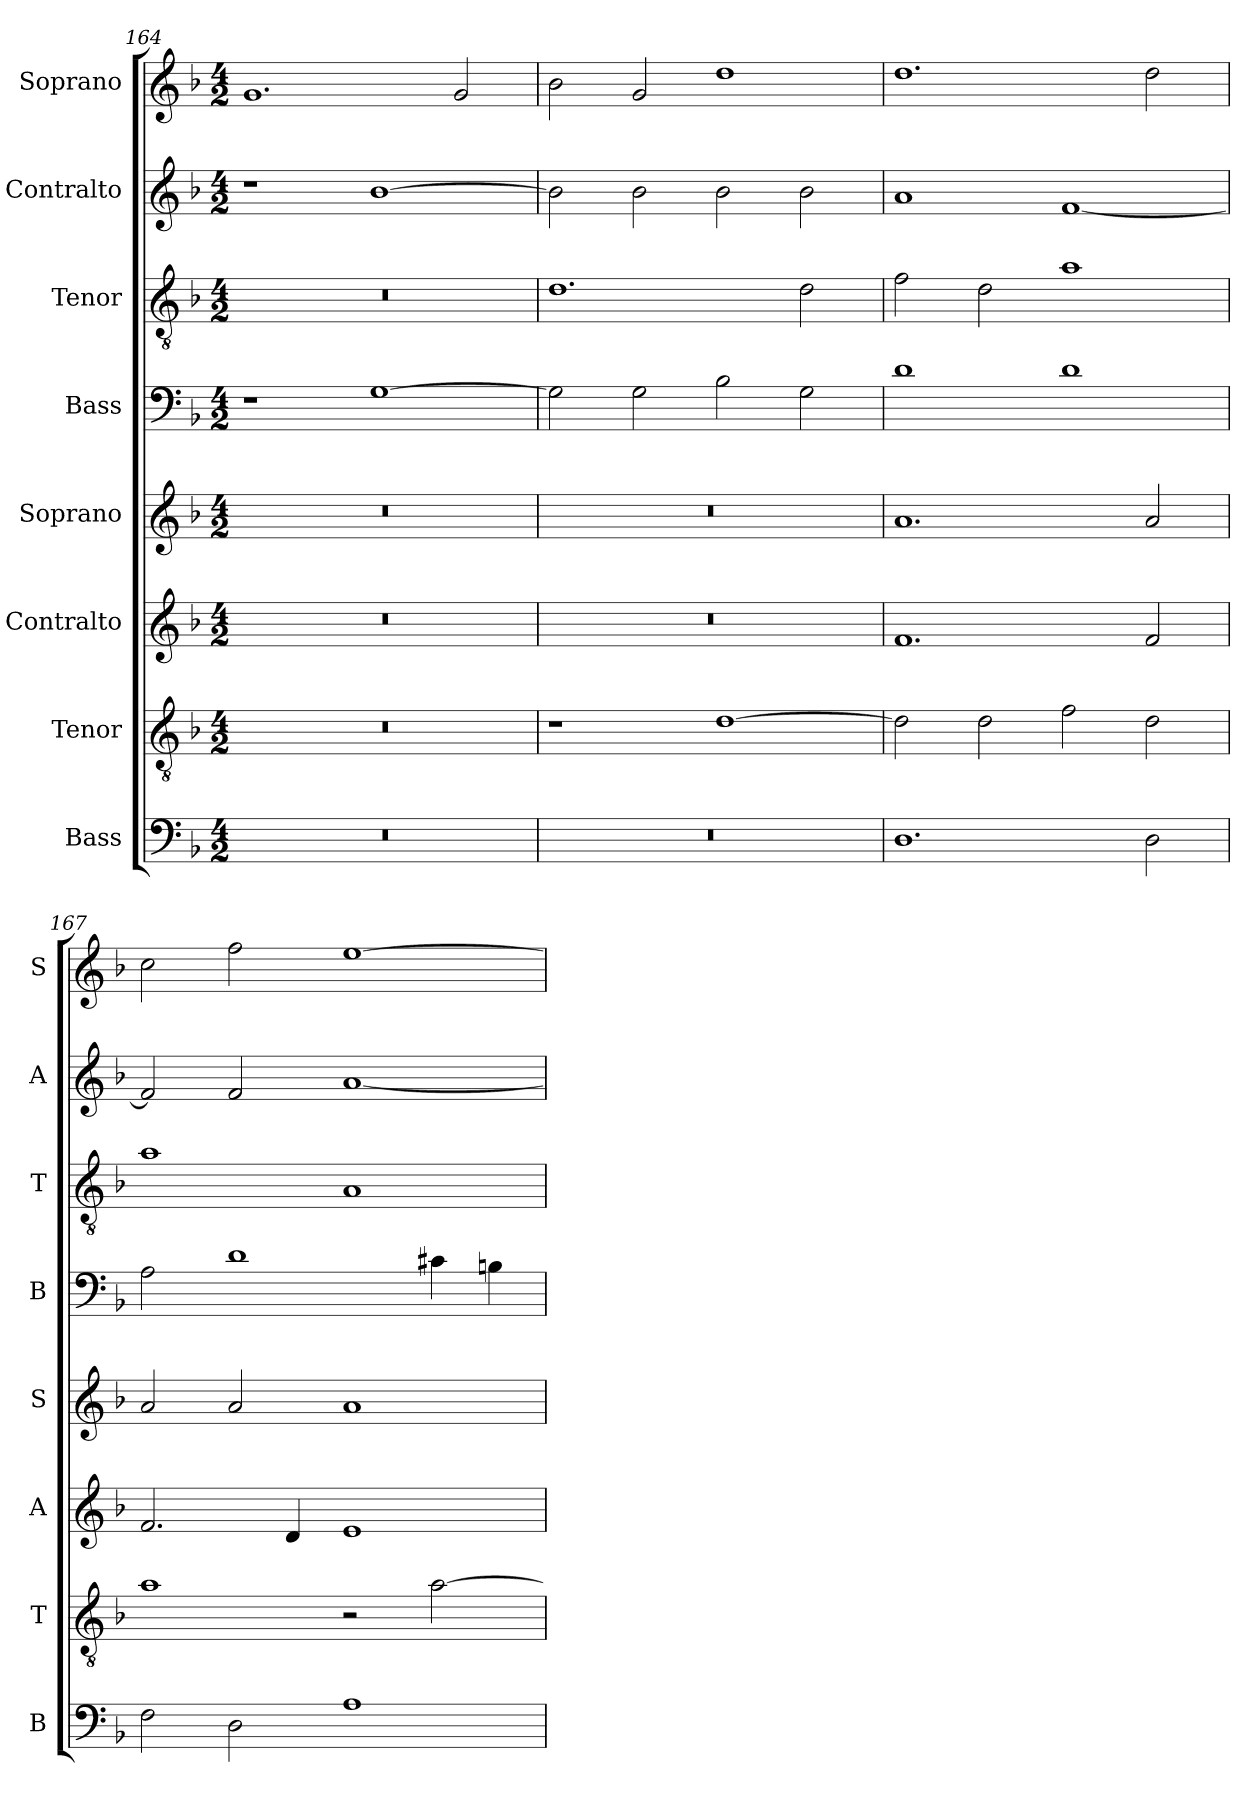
**kern	**kern	**kern	**kern	**kern	**kern	**kern	**kern
*part8	*part7	*part6	*part5	*part4	*part3	*part2	*part1
*staff8	*staff7	*staff6	*staff5	*staff4	*staff3	*staff2	*staff1
*I"Bass	*I"Tenor	*I"Contralto	*I"Soprano	*I"Bass	*I"Tenor	*I"Contralto	*I"Soprano
*I'B	*I'T	*I'A	*I'S	*I'B	*I'T	*I'A	*I'S
*clefF4	*clefGv2	*clefG2	*clefG2	*clefF4	*clefGv2	*clefG2	*clefG2
*k[b-]	*k[b-]	*k[b-]	*k[b-]	*k[b-]	*k[b-]	*k[b-]	*k[b-]
*G:dor	*G:dor	*G:dor	*G:dor	*G:dor	*G:dor	*G:dor	*G:dor
*M4/2	*M4/2	*M4/2	*M4/2	*M4/2	*M4/2	*M4/2	*M4/2
=164	=164	=164	=164	=164	=164	=164	=164
0r	0r	0r	0r	1r	0r	1r	1.g
.	.	.	.	[1G	.	[1b-	.
.	.	.	.	.	.	.	2g
=165	=165	=165	=165	=165	=165	=165	=165
0r	1r	0r	0r	2G]	1.d	2b-]	2b-
.	.	.	.	2G	.	2b-	2g
.	[1d	.	.	2B-	.	2b-	1dd
.	.	.	.	2G	2d	2b-	.
=166	=166	=166	=166	=166	=166	=166	=166
1.D	2d]	1.f	1.a	1d	2f	1a	1.dd
.	2d	.	.	.	2d	.	.
.	2f	.	.	1d	1a	[1f	.
2D	2d	2f	2a	.	.	.	2dd
=167	=167	=167	=167	=167	=167	=167	=167
2F	1a	2.f	2a	2A	1a	2f]	2cc
2D	.	.	2a	1d	.	2f	2ff
.	.	4d	.	.	.	.	.
1A	2r	1e	1a	.	1A	[1a	[1ee
.	[2a	.	.	4c#X	.	.	.
.	.	.	.	4Bn	.	.	.
=	=	=	=	=	=	=	=
*-	*-	*-	*-	*-	*-	*-	*-
